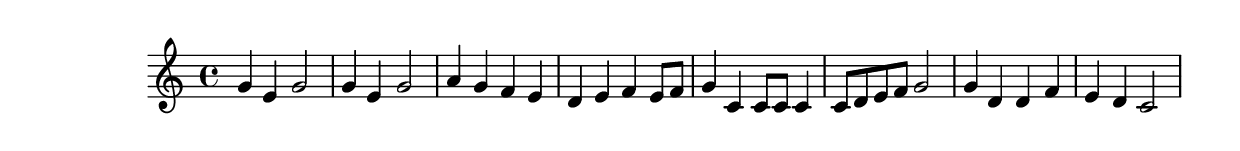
\version "2.19.49"
%{\header {
  title = "This Old Man"
  composer = "anonymous"
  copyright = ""
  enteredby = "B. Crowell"
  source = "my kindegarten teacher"
}%}
\score{{\key c \major
    \time 4/4
    %{\tempo 4=180
    %}\relative c'' {
g4 e g2 | g4 e g2 | a4 g f e | d e f e8 f | g4 c, c8 c c4 | c8 d e f g2 | g4 d d f | e d c2
}
}}